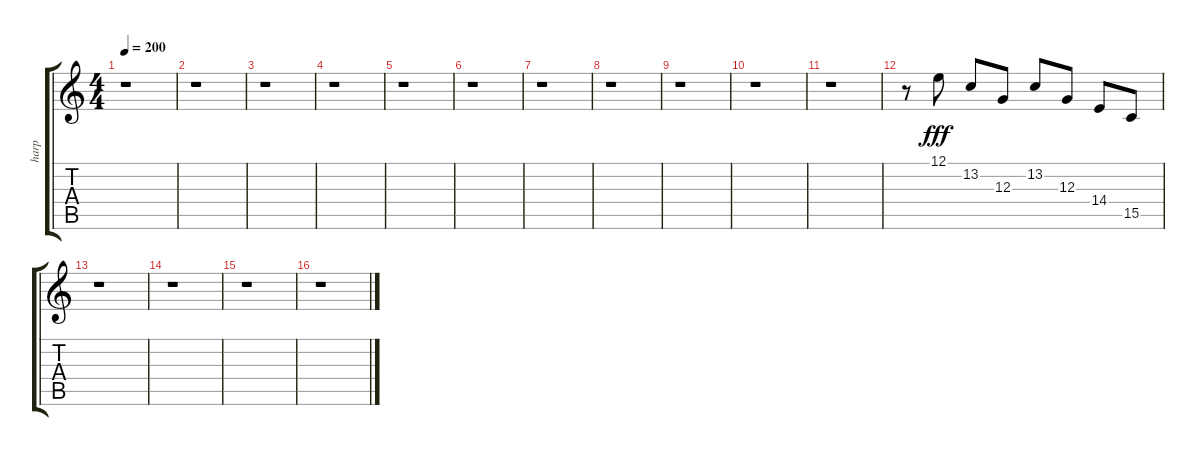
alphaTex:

\track ("harp                " "harp      ") {instrument stringensemble1}
\staff {score tabs}
\tuning (E4 B3 G3 D3 A2 E2) {hide}
\ts (4 4)
\tempo 200
\clef g2
\ks c
r.1{dy fff} |
r.1 |
r.1 |
r.1 |
r.1 |
r.1 |
r.1 |
r.1 |
r.1 |
r.1 |
r.1 |
r.8 12.1.8 13.2.8 12.3.8 13.2.8 12.3.8 14.4.8 15.5.8 |
r.1 |
r.1 |
r.1 |
r.1
